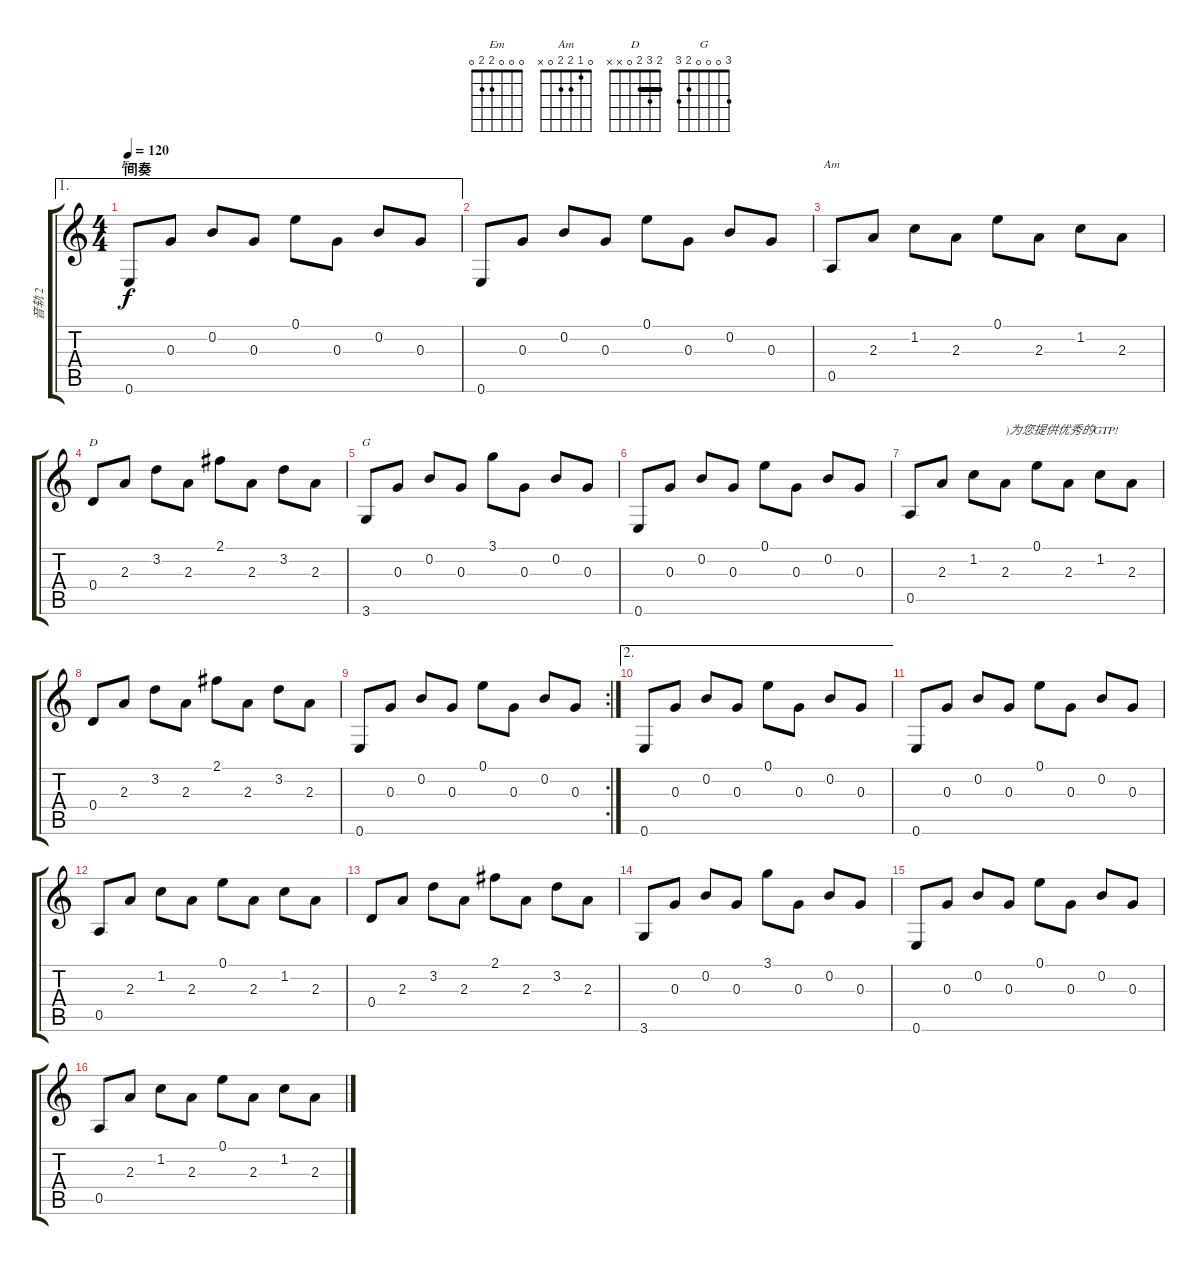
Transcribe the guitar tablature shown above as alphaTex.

\track ("音轨 2" "音轨 2") {instrument acousticguitarnylon}
\staff {score tabs}
\tuning (E4 B3 G3 D3 A2 E2) {hide}
\chord ("Em" 0 0 0 2 2 0)
\chord ("Am" 0 1 2 2 0 x)
\chord ("D" 2 3 2 0 x x) {barre 2}
\chord ("G" 3 0 0 0 2 3)
\ae 1
\ts (4 4)
\section ("" "间奏")
\tempo 120
\clef g2
\ks c
0.6.8{ch "Em" dy f} 0.3.8 0.2.8 0.3.8 0.1.8 0.3.8 0.2.8 0.3.8 |
0.6.8 0.3.8 0.2.8 0.3.8 0.1.8 0.3.8 0.2.8 0.3.8 |
0.5.8{ch "Am"} 2.3.8 1.2.8 2.3.8 0.1.8 2.3.8 1.2.8 2.3.8 |
0.4.8{ch "D"} 2.3.8 3.2.8 2.3.8 2.1.8 2.3.8 3.2.8 2.3.8 |
3.6.8{ch "G"} 0.3.8 0.2.8 0.3.8 3.1.8 0.3.8 0.2.8 0.3.8 |
0.6.8 0.3.8 0.2.8 0.3.8 0.1.8 0.3.8 0.2.8 0.3.8 |
0.5.8 2.3.8 1.2.8 2.3.8{txt ")为您提供优秀的GTP!"} 0.1.8 2.3.8 1.2.8 2.3.8 |
0.4.8 2.3.8 3.2.8 2.3.8 2.1.8 2.3.8 3.2.8 2.3.8 |
\rc 2
0.6.8 0.3.8 0.2.8 0.3.8 0.1.8 0.3.8 0.2.8 0.3.8 |
\ae 2
0.6.8 0.3.8 0.2.8 0.3.8 0.1.8 0.3.8 0.2.8 0.3.8 |
0.6.8 0.3.8 0.2.8 0.3.8 0.1.8 0.3.8 0.2.8 0.3.8 |
0.5.8 2.3.8 1.2.8 2.3.8 0.1.8 2.3.8 1.2.8 2.3.8 |
0.4.8 2.3.8 3.2.8 2.3.8 2.1.8 2.3.8 3.2.8 2.3.8 |
3.6.8 0.3.8 0.2.8 0.3.8 3.1.8 0.3.8 0.2.8 0.3.8 |
0.6.8 0.3.8 0.2.8 0.3.8 0.1.8 0.3.8 0.2.8 0.3.8 |
0.5.8 2.3.8 1.2.8 2.3.8 0.1.8 2.3.8 1.2.8 2.3.8
